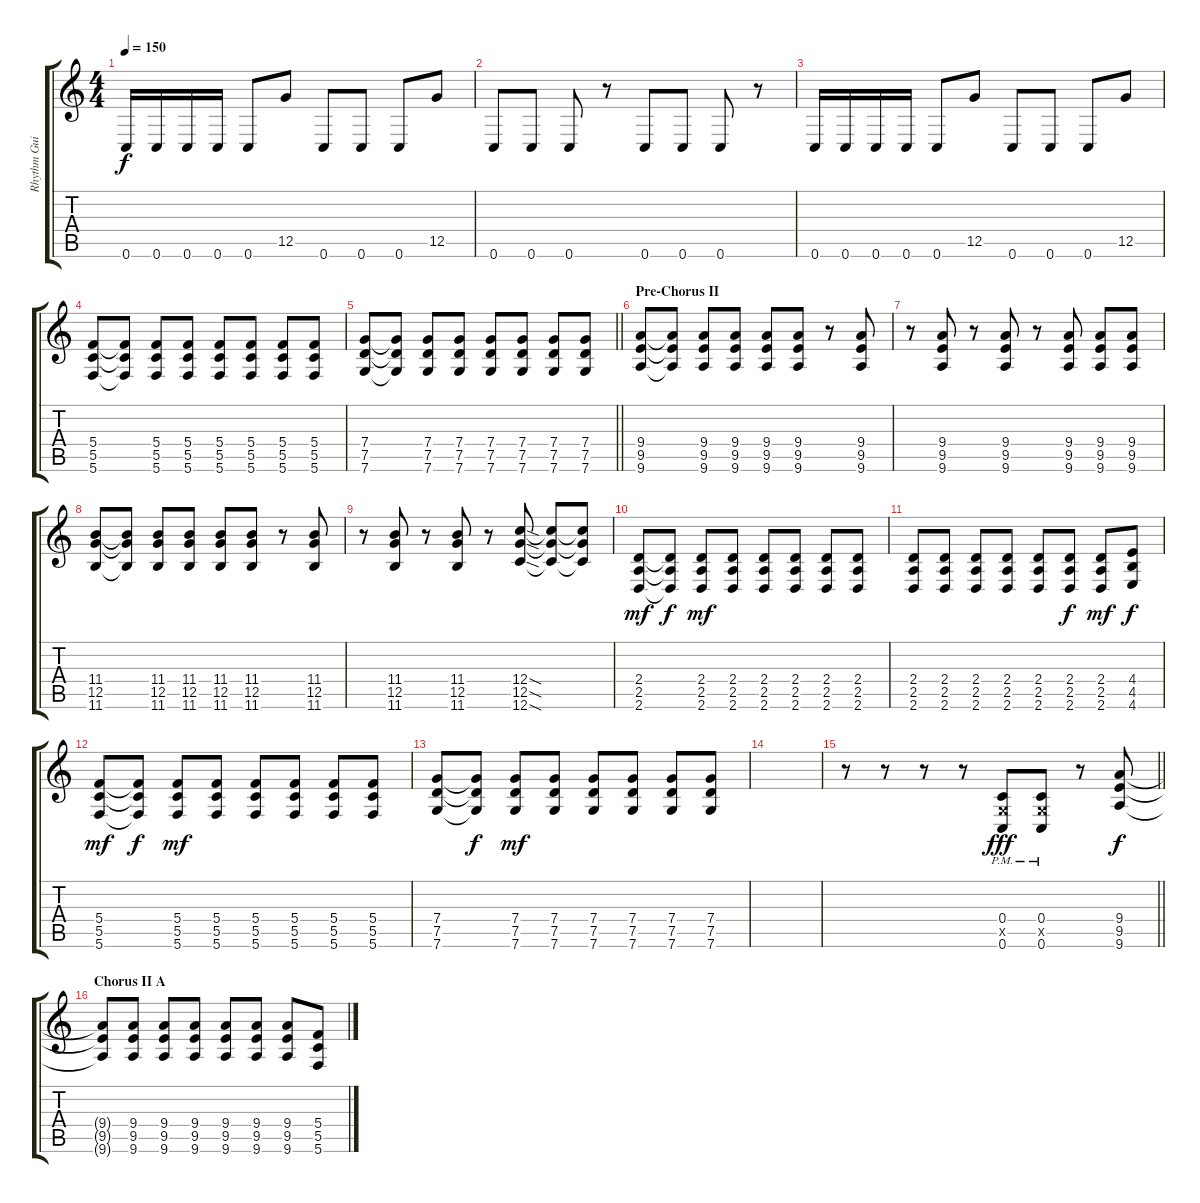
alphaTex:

\track ("Rhythm Guitar" "Rhythm Gui") {instrument overdrivenguitar}
\staff {score tabs}
\tuning (D4 A3 F3 C3 G2 C2) {hide}
\ts (4 4)
\tempo 150
\clef g2
\ks c
0.6.16{dy f} 0.6.16 0.6.16 0.6.16 0.6.8 12.5.8 0.6.8 0.6.8 0.6.8 12.5.8 |
0.6.8 0.6.8 0.6.8 r.8 0.6.8 0.6.8 0.6.8 r.8 |
0.6.16 0.6.16 0.6.16 0.6.16 0.6.8 12.5.8 0.6.8 0.6.8 0.6.8 12.5.8 |
(5.4 5.5 5.6).8 (5.4{t} 5.5{t} 5.6{t}).8 (5.4 5.5 5.6).8 (5.4 5.5 5.6).8 (5.4 5.5 5.6).8 (5.4 5.5 5.6).8 (5.4 5.5 5.6).8 (5.4 5.5 5.6).8 |
\barLineRight lightlight
(7.4 7.5 7.6).8 (7.4{t} 7.5{t} 7.6{t}).8 (7.4 7.5 7.6).8 (7.4 7.5 7.6).8 (7.4 7.5 7.6).8 (7.4 7.5 7.6).8 (7.4 7.5 7.6).8 (7.4 7.5 7.6).8 |
\section ("" "Pre-Chorus II")
(9.4 9.5 9.6).8 (9.4{t} 9.5{t} 9.6{t}).8 (9.4 9.5 9.6).8 (9.4 9.5 9.6).8 (9.4 9.5 9.6).8 (9.4 9.5 9.6).8 r.8 (9.4 9.5 9.6).8 |
r.8 (9.4 9.5 9.6).8 r.8 (9.4 9.5 9.6).8 r.8 (9.4 9.5 9.6).8 (9.4 9.5 9.6).8 (9.4 9.5 9.6).8 |
(11.4 12.5 11.6).8 (11.4{t} 12.5{t} 11.6{t}).8 (11.4 12.5 11.6).8 (11.4 12.5 11.6).8 (11.4 12.5 11.6).8 (11.4 12.5 11.6).8 r.8 (11.4 12.5 11.6).8 |
r.8 (11.4 12.5 11.6).8 r.8 (11.4 12.5 11.6).8 r.8 (12.4{sod} 12.5{sod} 12.6{sod}).8 (12.4{t} 12.5{t} 12.6{t}).8 (12.4{t} 12.5{t} 12.6{t}).8 |
(2.4 2.5 2.6).8{dy mf} (2.4{t} 2.5{t} 2.6{t}).8{dy f} (2.4 2.5 2.6).8{dy mf} (2.4 2.5 2.6).8 (2.4 2.5 2.6).8 (2.4 2.5 2.6).8 (2.4 2.5 2.6).8 (2.4 2.5 2.6).8 |
(2.4 2.5 2.6).8 (2.4 2.5 2.6).8 (2.4 2.5 2.6).8 (2.4 2.5 2.6).8 (2.4 2.5 2.6).8 (2.4 2.5 2.6).8{dy f} (2.4 2.5 2.6).8{dy mf} (4.4 4.5 4.6).8{dy f} |
(5.4 5.5 5.6).8{dy mf} (5.4{t} 5.5{t} 5.6{t}).8{dy f} (5.4 5.5 5.6).8{dy mf} (5.4 5.5 5.6).8 (5.4 5.5 5.6).8 (5.4 5.5 5.6).8 (5.4 5.5 5.6).8 (5.4 5.5 5.6).8 |
(7.4 7.5 7.6).8 (7.4{t} 7.5{t} 7.6{t}).8{dy f} (7.4 7.5 7.6).8{dy mf} (7.4 7.5 7.6).8 (7.4 7.5 7.6).8 (7.4 7.5 7.6).8 (7.4 7.5 7.6).8 (7.4 7.5 7.6).8 |
|
\barLineRight lightlight
r.8 r.8 r.8 r.8 (0.4 0.5{x} 0.6{pm}).8{dy fff} (0.4 0.5{x} 0.6{pm}).8 r.8 (9.4 9.5 9.6).8{dy f} |
\section ("" "Chorus II A")
(9.4{t} 9.5{t} 9.6{t}).8 (9.4 9.5 9.6).8 (9.4 9.5 9.6).8 (9.4 9.5 9.6).8 (9.4 9.5 9.6).8 (9.4 9.5 9.6).8 (9.4 9.5 9.6).8 (5.4 5.5 5.6).8
